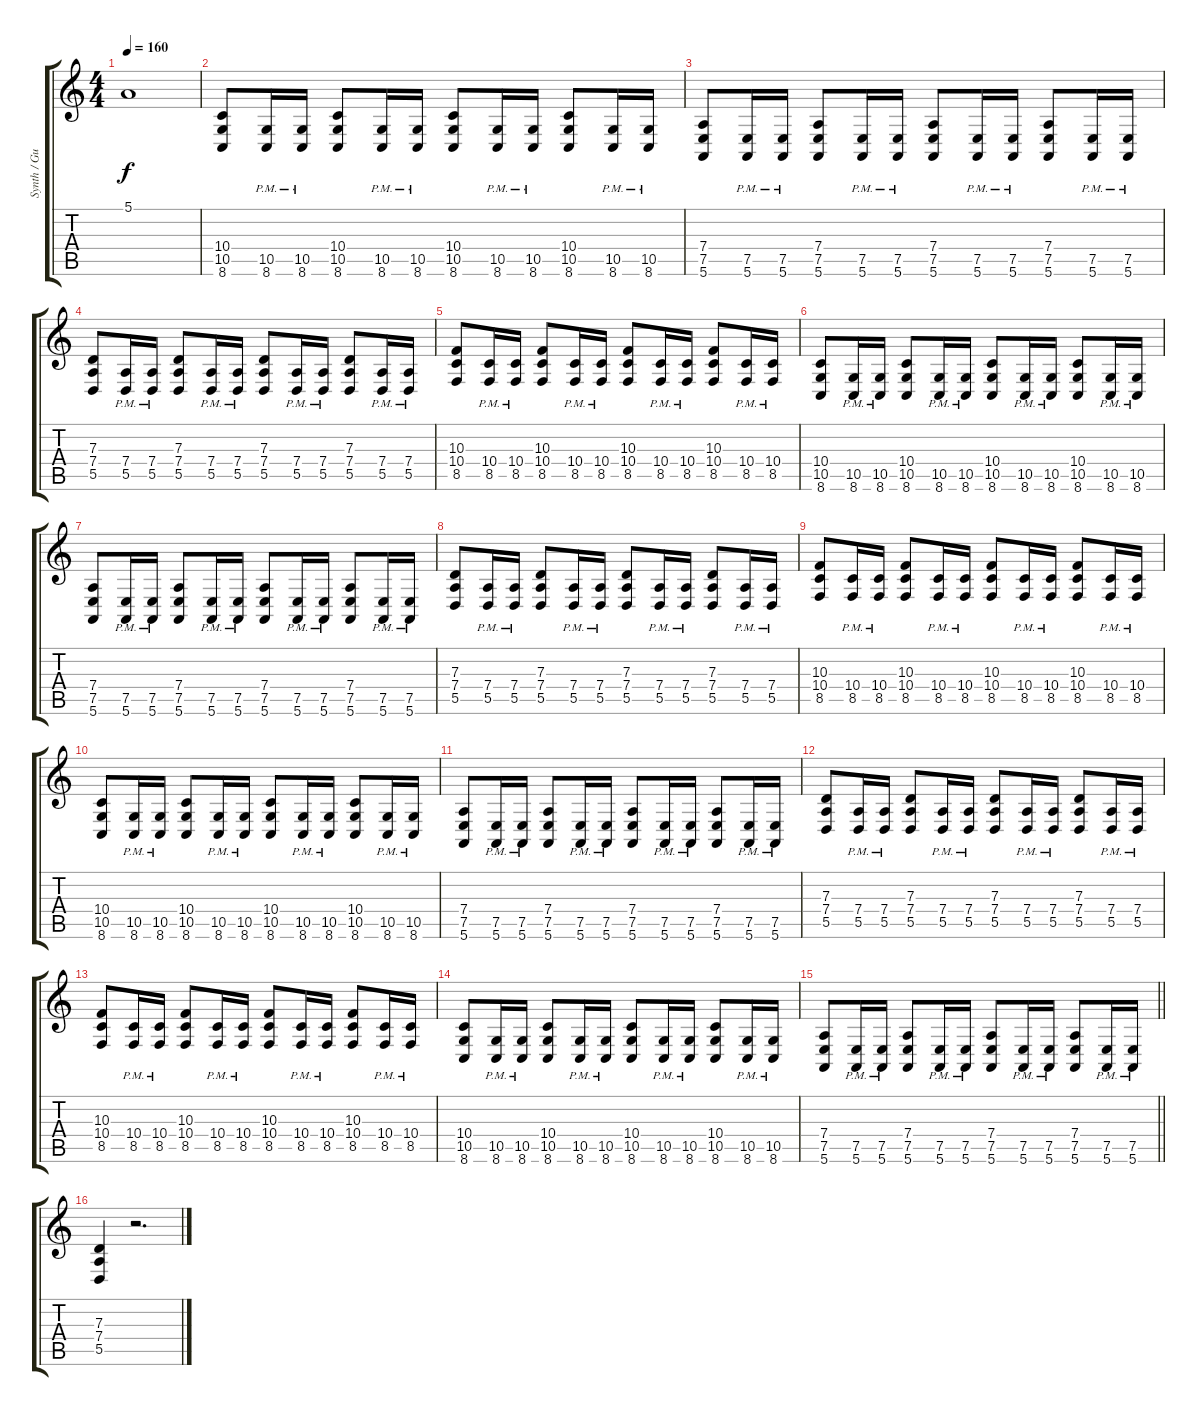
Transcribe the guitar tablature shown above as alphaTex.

\track ("Synth / Guitar #3" "Synth / Gu") {instrument pad7halo}
\staff {score tabs}
\tuning (E4 B3 G3 D3 A2 E2) {hide}
\ts (4 4)
\tempo 160
\clef g2
\ks c
5.1{t}.1{dy f} |
(10.4 10.5 8.6).8{volume 10 instrument distortionguitar} (10.5{pm} 8.6{pm}).16 (10.5{pm} 8.6{pm}).16 (10.4 10.5 8.6).8 (10.5{pm} 8.6{pm}).16 (10.5{pm} 8.6{pm}).16 (10.4 10.5 8.6).8 (10.5{pm} 8.6{pm}).16 (10.5{pm} 8.6{pm}).16 (10.4 10.5 8.6).8 (10.5{pm} 8.6{pm}).16 (10.5{pm} 8.6{pm}).16 |
(7.4 7.5 5.6).8 (7.5{pm} 5.6{pm}).16 (7.5{pm} 5.6{pm}).16 (7.4 7.5 5.6).8 (7.5{pm} 5.6{pm}).16 (7.5{pm} 5.6{pm}).16 (7.4 7.5 5.6).8 (7.5{pm} 5.6{pm}).16 (7.5{pm} 5.6{pm}).16 (7.4 7.5 5.6).8 (7.5{pm} 5.6{pm}).16 (7.5{pm} 5.6{pm}).16 |
(7.3 7.4 5.5).8 (7.4{pm} 5.5{pm}).16 (7.4{pm} 5.5{pm}).16 (7.3 7.4 5.5).8 (7.4{pm} 5.5{pm}).16 (7.4{pm} 5.5{pm}).16 (7.3 7.4 5.5).8 (7.4{pm} 5.5{pm}).16 (7.4{pm} 5.5{pm}).16 (7.3 7.4 5.5).8 (7.4{pm} 5.5{pm}).16 (7.4{pm} 5.5{pm}).16 |
(10.3 10.4 8.5).8 (10.4{pm} 8.5{pm}).16 (10.4{pm} 8.5{pm}).16 (10.3 10.4 8.5).8 (10.4{pm} 8.5{pm}).16 (10.4{pm} 8.5{pm}).16 (10.3 10.4 8.5).8 (10.4{pm} 8.5{pm}).16 (10.4{pm} 8.5{pm}).16 (10.3 10.4 8.5).8 (10.4{pm} 8.5{pm}).16 (10.4{pm} 8.5{pm}).16 |
(10.4 10.5 8.6).8 (10.5{pm} 8.6{pm}).16 (10.5{pm} 8.6{pm}).16 (10.4 10.5 8.6).8 (10.5{pm} 8.6{pm}).16 (10.5{pm} 8.6{pm}).16 (10.4 10.5 8.6).8 (10.5{pm} 8.6{pm}).16 (10.5{pm} 8.6{pm}).16 (10.4 10.5 8.6).8 (10.5{pm} 8.6{pm}).16 (10.5{pm} 8.6{pm}).16 |
(7.4 7.5 5.6).8 (7.5{pm} 5.6{pm}).16 (7.5{pm} 5.6{pm}).16 (7.4 7.5 5.6).8 (7.5{pm} 5.6{pm}).16 (7.5{pm} 5.6{pm}).16 (7.4 7.5 5.6).8 (7.5{pm} 5.6{pm}).16 (7.5{pm} 5.6{pm}).16 (7.4 7.5 5.6).8 (7.5{pm} 5.6{pm}).16 (7.5{pm} 5.6{pm}).16 |
(7.3 7.4 5.5).8 (7.4{pm} 5.5{pm}).16 (7.4{pm} 5.5{pm}).16 (7.3 7.4 5.5).8 (7.4{pm} 5.5{pm}).16 (7.4{pm} 5.5{pm}).16 (7.3 7.4 5.5).8 (7.4{pm} 5.5{pm}).16 (7.4{pm} 5.5{pm}).16 (7.3 7.4 5.5).8 (7.4{pm} 5.5{pm}).16 (7.4{pm} 5.5{pm}).16 |
(10.3 10.4 8.5).8 (10.4{pm} 8.5{pm}).16 (10.4{pm} 8.5{pm}).16 (10.3 10.4 8.5).8 (10.4{pm} 8.5{pm}).16 (10.4{pm} 8.5{pm}).16 (10.3 10.4 8.5).8 (10.4{pm} 8.5{pm}).16 (10.4{pm} 8.5{pm}).16 (10.3 10.4 8.5).8 (10.4{pm} 8.5{pm}).16 (10.4{pm} 8.5{pm}).16 |
(10.4 10.5 8.6).8 (10.5{pm} 8.6{pm}).16 (10.5{pm} 8.6{pm}).16 (10.4 10.5 8.6).8 (10.5{pm} 8.6{pm}).16 (10.5{pm} 8.6{pm}).16 (10.4 10.5 8.6).8 (10.5{pm} 8.6{pm}).16 (10.5{pm} 8.6{pm}).16 (10.4 10.5 8.6).8 (10.5{pm} 8.6{pm}).16 (10.5{pm} 8.6{pm}).16 |
(7.4 7.5 5.6).8 (7.5{pm} 5.6{pm}).16 (7.5{pm} 5.6{pm}).16 (7.4 7.5 5.6).8 (7.5{pm} 5.6{pm}).16 (7.5{pm} 5.6{pm}).16 (7.4 7.5 5.6).8 (7.5{pm} 5.6{pm}).16 (7.5{pm} 5.6{pm}).16 (7.4 7.5 5.6).8 (7.5{pm} 5.6{pm}).16 (7.5{pm} 5.6{pm}).16 |
(7.3 7.4 5.5).8 (7.4{pm} 5.5{pm}).16 (7.4{pm} 5.5{pm}).16 (7.3 7.4 5.5).8 (7.4{pm} 5.5{pm}).16 (7.4{pm} 5.5{pm}).16 (7.3 7.4 5.5).8 (7.4{pm} 5.5{pm}).16 (7.4{pm} 5.5{pm}).16 (7.3 7.4 5.5).8 (7.4{pm} 5.5{pm}).16 (7.4{pm} 5.5{pm}).16 |
(10.3 10.4 8.5).8 (10.4{pm} 8.5{pm}).16 (10.4{pm} 8.5{pm}).16 (10.3 10.4 8.5).8 (10.4{pm} 8.5{pm}).16 (10.4{pm} 8.5{pm}).16 (10.3 10.4 8.5).8 (10.4{pm} 8.5{pm}).16 (10.4{pm} 8.5{pm}).16 (10.3 10.4 8.5).8 (10.4{pm} 8.5{pm}).16 (10.4{pm} 8.5{pm}).16 |
(10.4 10.5 8.6).8 (10.5{pm} 8.6{pm}).16 (10.5{pm} 8.6{pm}).16 (10.4 10.5 8.6).8 (10.5{pm} 8.6{pm}).16 (10.5{pm} 8.6{pm}).16 (10.4 10.5 8.6).8 (10.5{pm} 8.6{pm}).16 (10.5{pm} 8.6{pm}).16 (10.4 10.5 8.6).8 (10.5{pm} 8.6{pm}).16 (10.5{pm} 8.6{pm}).16 |
\barLineRight lightlight
(7.4 7.5 5.6).8 (7.5{pm} 5.6{pm}).16 (7.5{pm} 5.6{pm}).16 (7.4 7.5 5.6).8 (7.5{pm} 5.6{pm}).16 (7.5{pm} 5.6{pm}).16 (7.4 7.5 5.6).8 (7.5{pm} 5.6{pm}).16 (7.5{pm} 5.6{pm}).16 (7.4 7.5 5.6).8 (7.5{pm} 5.6{pm}).16 (7.5{pm} 5.6{pm}).16 |
\section ("" "")
(7.3 7.4 5.5).4 r.2{d}
